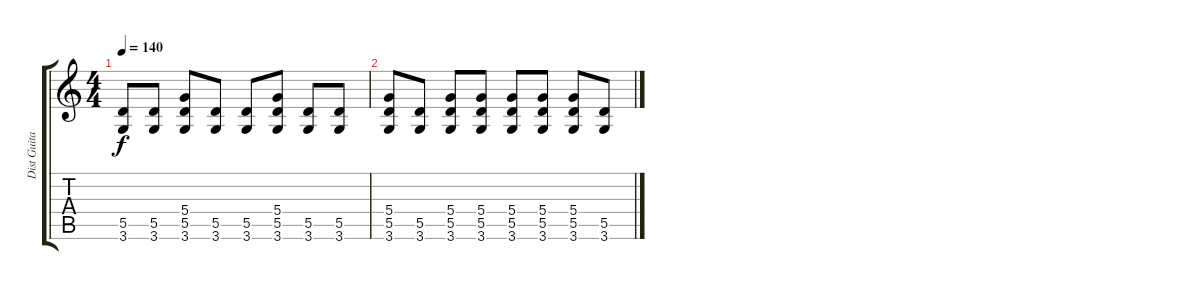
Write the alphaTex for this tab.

\track ("Dist Guitar" "Dist Guita") {instrument overdrivenguitar}
\staff {score tabs}
\tuning (E4 B3 G3 D3 A2 E2) {hide}
\ts (4 4)
\tempo 140
\clef g2
\ks c
(5.5 3.6).8{dy f} (5.5 3.6).8 (5.4 5.5 3.6).8 (5.5 3.6).8 (5.5 3.6).8 (5.4 5.5 3.6).8 (5.5 3.6).8 (5.5 3.6).8 |
(5.4 5.5 3.6).8 (5.5 3.6).8 (5.4 5.5 3.6).8 (5.4 5.5 3.6).8 (5.4 5.5 3.6).8 (5.4 5.5 3.6).8 (5.4 5.5 3.6).8 (5.5 3.6).8
